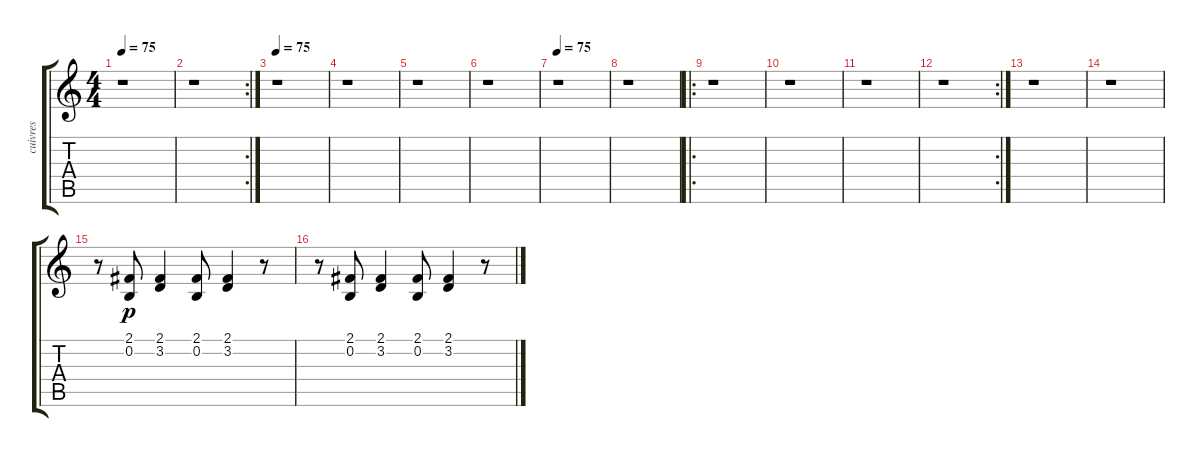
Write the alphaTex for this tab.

\track ("cuivres" "cuivres") {instrument brasssection}
\staff {score tabs}
\tuning (E4 B3 G3 D3 A2 E2) {hide}
\ts (4 4)
\tempo 75
\clef g2
\ks c
r.1{dy p} |
\rc 2
r.1 |
\tempo 75
r.1 |
r.1 |
r.1 |
r.1 |
\tempo 75
r.1 |
r.1 |
\ro
r.1 |
r.1 |
r.1 |
\rc 2
r.1 |
r.1 |
r.1 |
r.8 (2.1 0.2).8 (2.1 3.2).4 (2.1 0.2).8 (2.1 3.2).4 r.8 |
r.8 (2.1 0.2).8 (2.1 3.2).4 (2.1 0.2).8 (2.1 3.2).4 r.8
